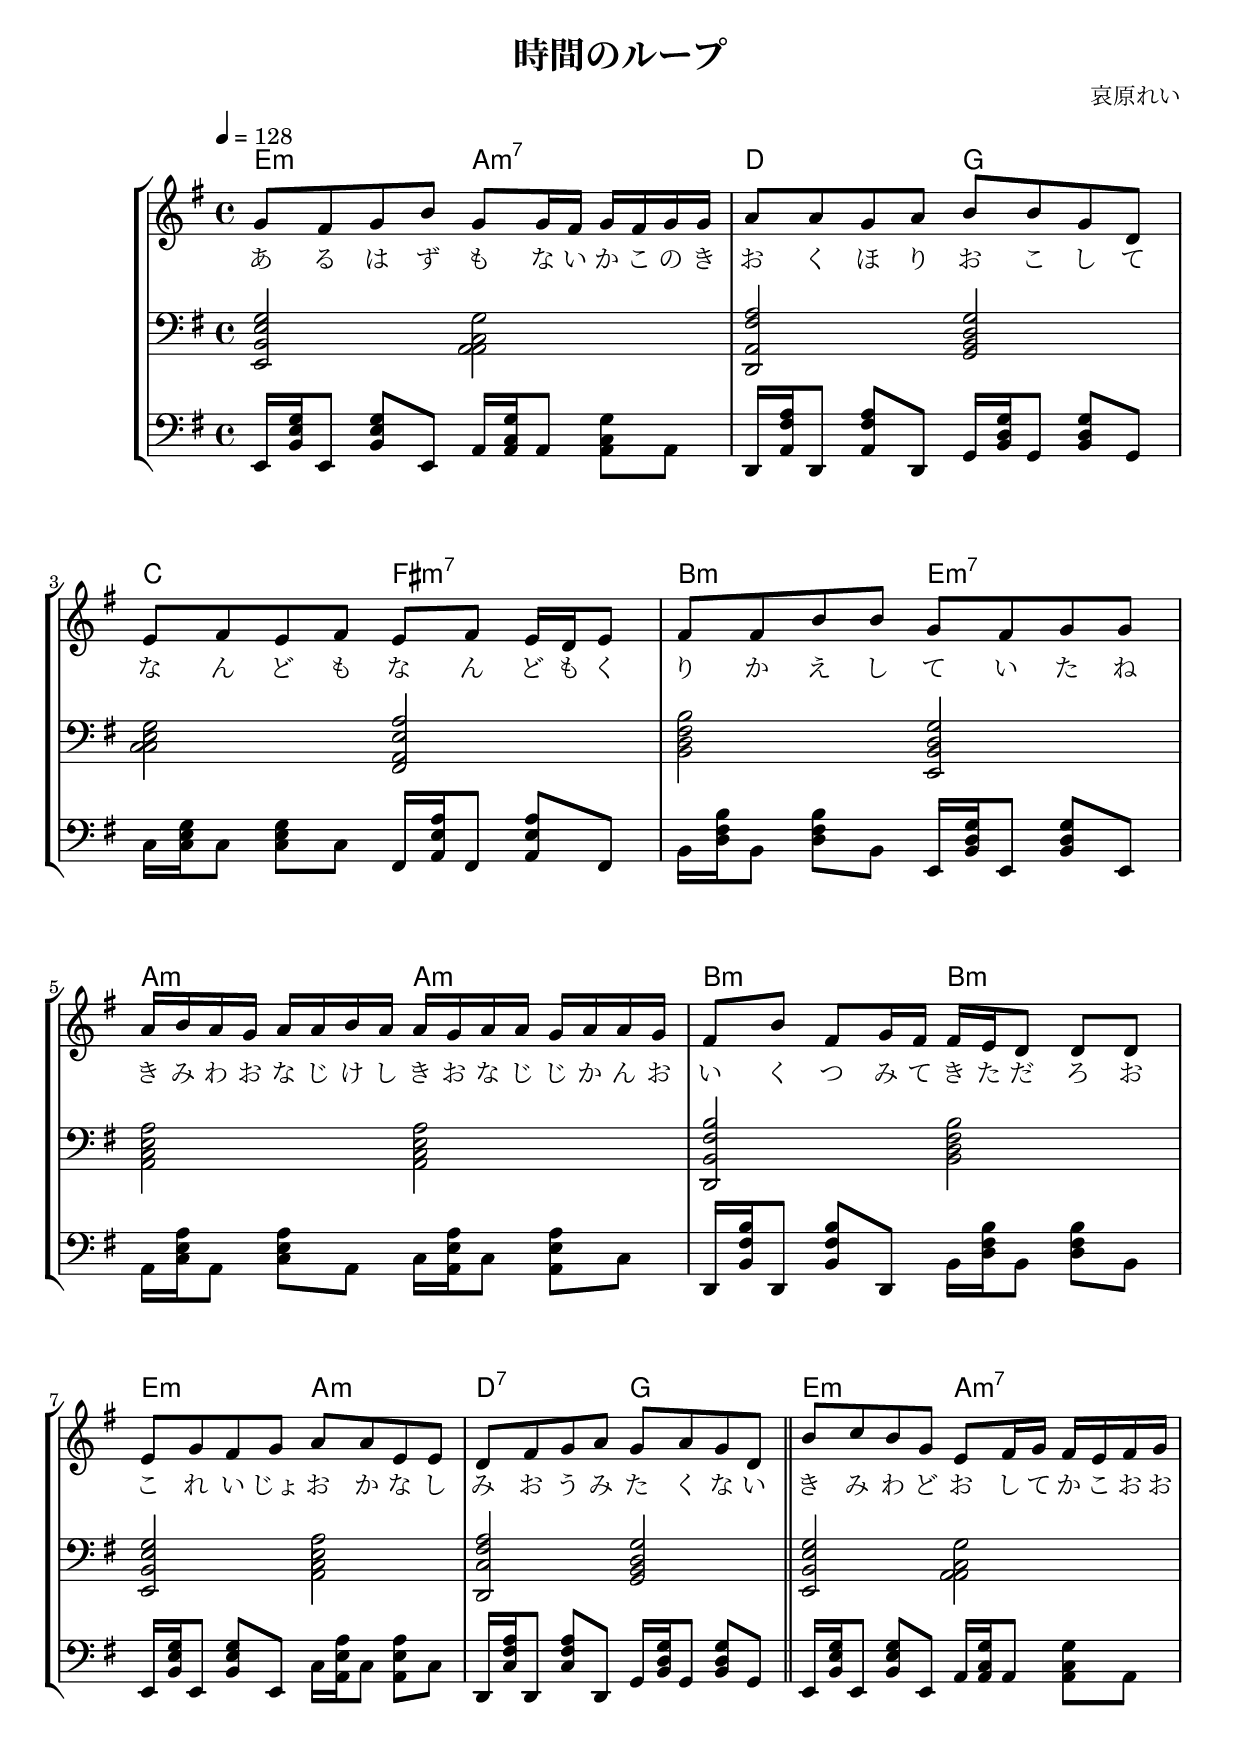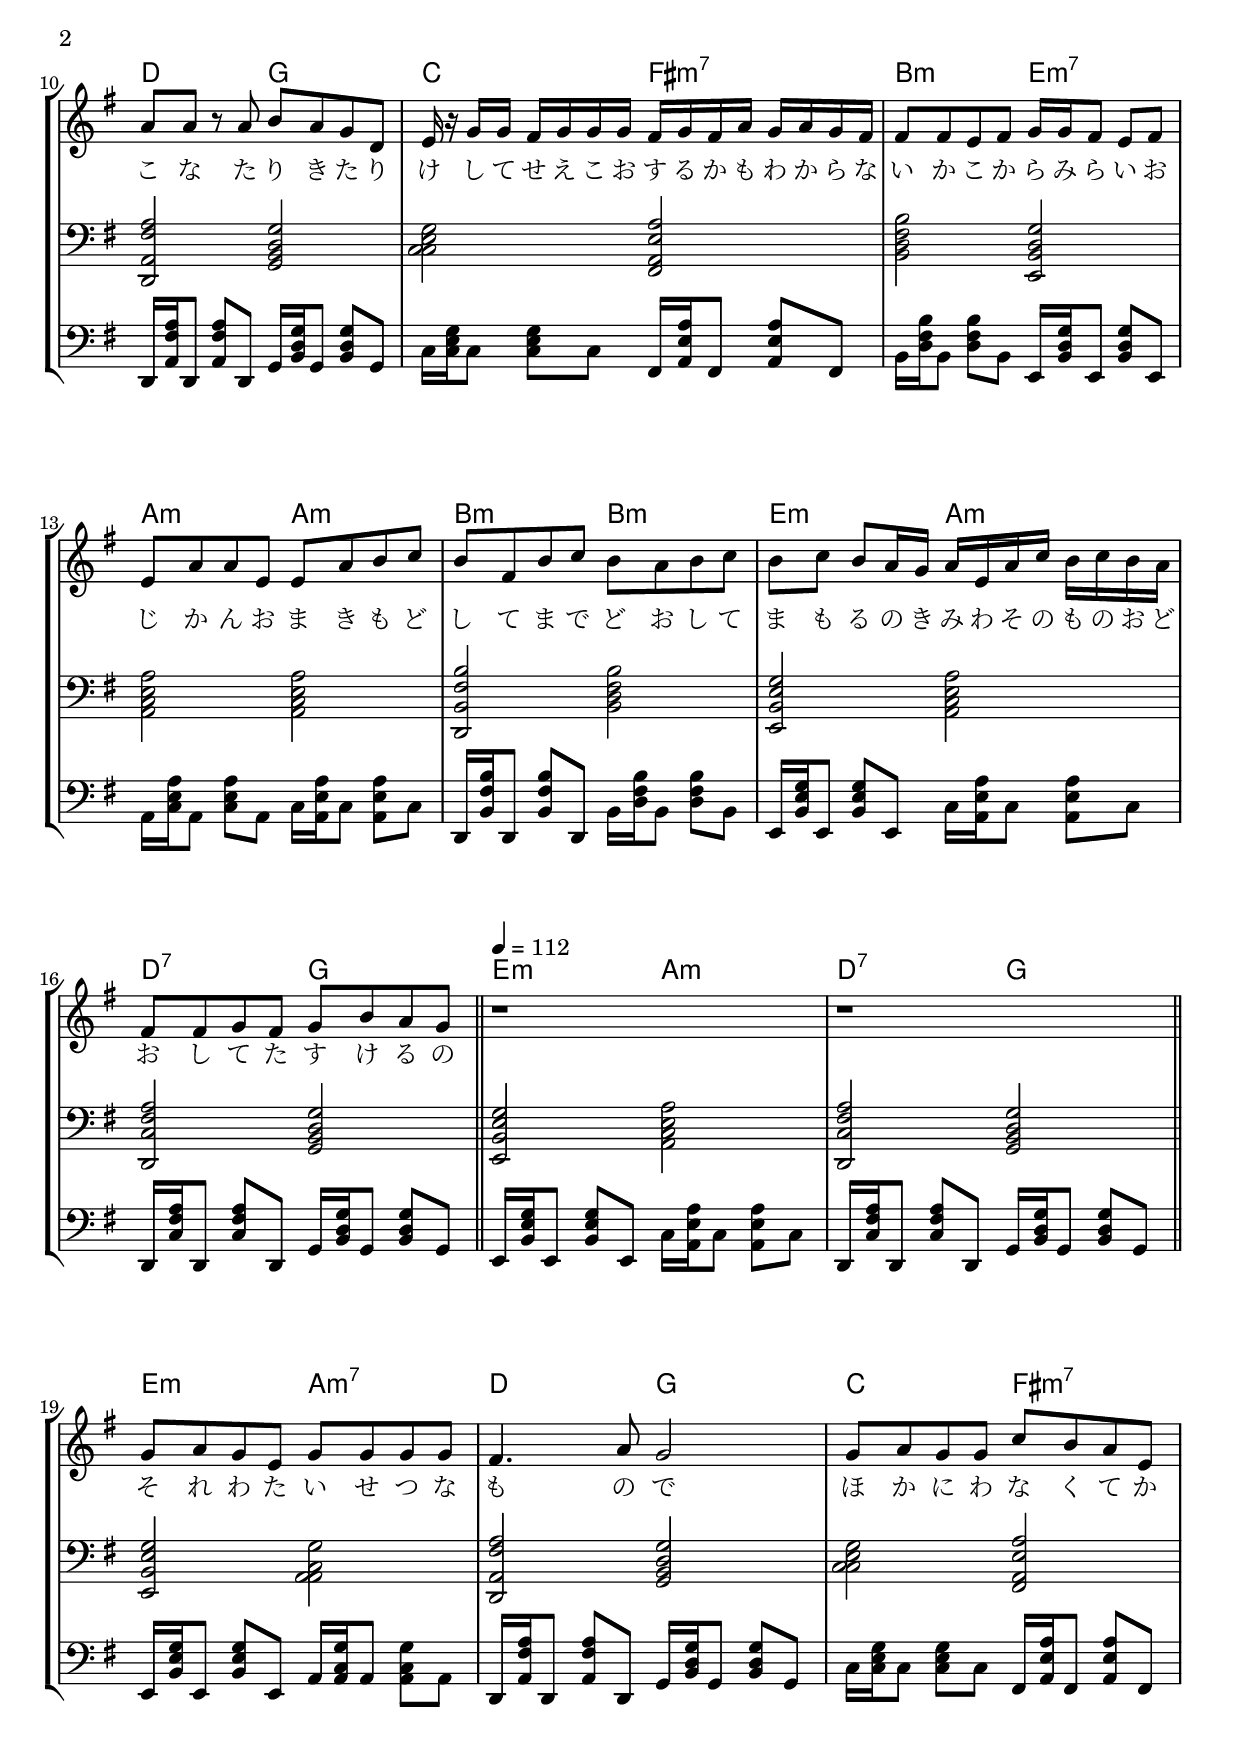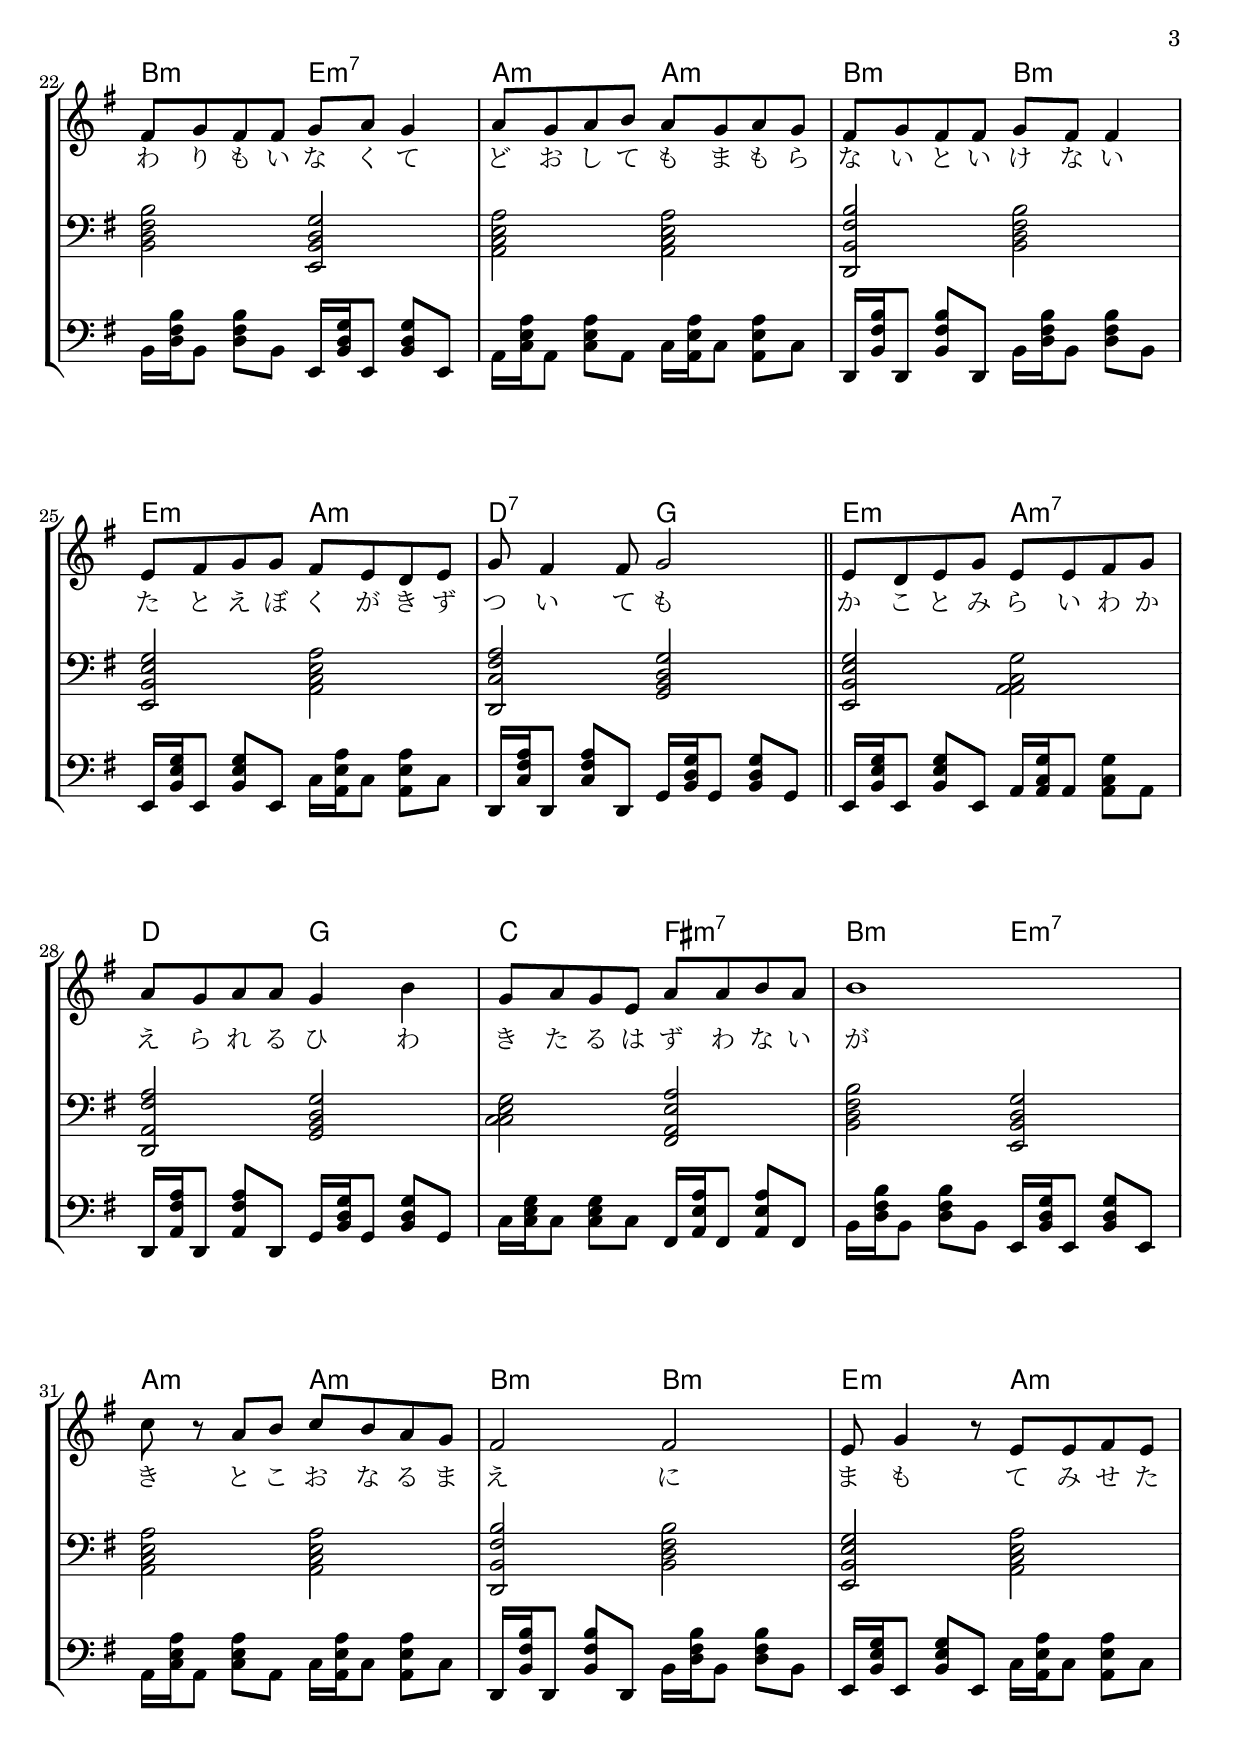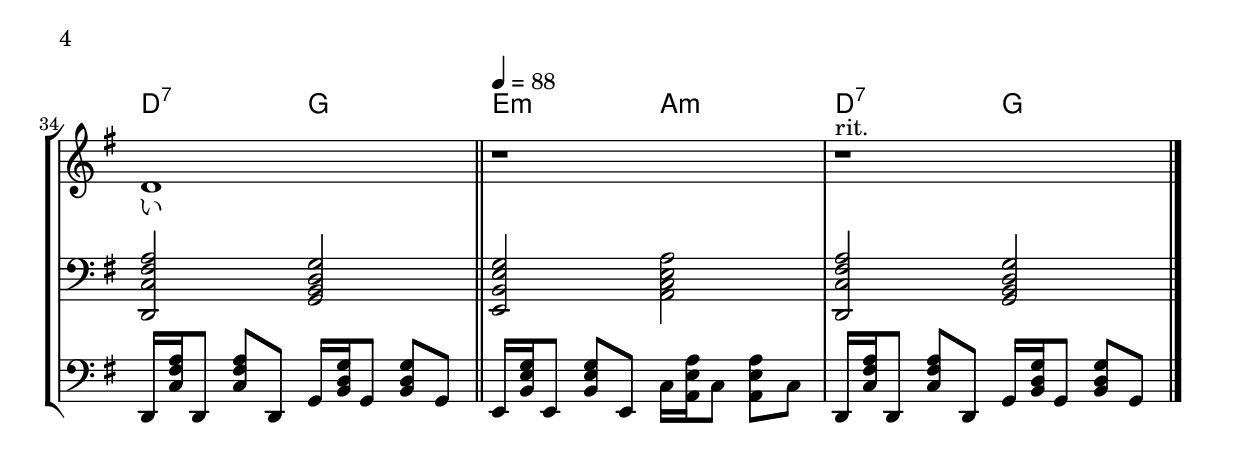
\version "2.12.1"

\header {
	title = \markup {時間のループ}
	composer = \markup \center-column {哀原れい}
}

harmony = \chordmode {
	e2:m a:min7 d g c fis:m7 b:m e:min7 a:m a:m b:m b:m e:m a:m d:7 g 

	e:m a:min7 d g c fis:m7 b:m e:min7 a:m a:m b:m b:m e:m a:m d:7 g 

	e:m a:m d:7 g 

	e:m a:min7 d g c fis:m7 b:m e:min7 a:m a:m b:m b:m e:m a:m d:7 g 

	e:m a:min7 d g c fis:m7 b:m e:min7 a:m a:m b:m b:m e:m a:m d:7 g 

	e:m a:m d:7 g 
}

melody = {
	\set Staff.midiInstrument = #"fss0.32"
		\key g \major
	\tempo 4 = 128
 g'8  fis'8  g'8  b'8  g'8  g'16  fis'16  g'16  fis'16  g'16  g'16 
	a'8  a'8  g'8  a'8  b'8  b'8  g'8  d'8 
	e'8  fis'8  e'8  fis'8  e'8  fis'8  e'16  d'16  e'8 
	fis'8  fis'8  b'8  b'8  g'8  fis'8  g'8  g'8 
	a'16  b'16  a'16  g'16  a'16  a'16  b'16  a'16  a'16  g'16  a'16  a'16  g'16  a'16  a'16  g'16 
	fis'8  b'8  fis'8  g'16  fis'16  fis'16  e'16  d'8  d'8  d'8 
	e'8  g'8  fis'8  g'8  a'8  a'8  e'8  e'8 
	d'8  fis'8  g'8  a'8  g'8  a'8  g'8  d'8
	\set Staff.midiInstrument = #"fss0.32"
	 b'8  c''8  b'8  g'8  e'8  fis'16  g'16  fis'16  e'16  fis'16  g'16 
	a'8  a'8  r8  a'8  b'8  a'8  g'8  d'8 
	e'16  r16  g'16  g'16  fis'16  g'16  g'16  g'16  fis'16  g'16  fis'16  a'16  g'16  a'16  g'16  fis'16 
	fis'8  fis'8  e'8  fis'8  g'16  g'16  fis'8  e'8  fis'8 
	e'8  a'8  a'8  e'8  e'8  a'8  b'8  c''8 
	b'8  fis'8  b'8  c''8  b'8  a'8  b'8  c''8 
	b'8  c''8  b'8  a'16  g'16  a'16  e'16  a'16  c''16  b'16  c''16  b'16  a'16 
	fis'8  fis'8  g'8  fis'8  g'8  b'8  a'8  g'8
	\tempo 4 = 112
	r1 | r1   
	\set Staff.midiInstrument = #"fss0.32"
	 g'8  a'8  g'8  e'8  g'8  g'8  g'8  g'8 
	fis'4.  a'8  g'2 
	g'8  a'8  g'8  g'8  c''8  b'8  a'8  e'8 
	fis'8  g'8  fis'8  fis'8  g'8  a'8  g'4 
	a'8  g'8  a'8  b'8  a'8  g'8  a'8  g'8 
	fis'8  g'8  fis'8  fis'8  g'8  fis'8  fis'4 
	e'8  fis'8  g'8  g'8  fis'8  e'8  d'8  e'8 
	g'8  fis'4  fis'8  g'2
	\set Staff.midiInstrument = #"fss0.34"
	 e'8  d'8  e'8  g'8  e'8  e'8  fis'8  g'8 
	a'8  g'8  a'8  a'8  g'4  b'4 
	g'8  a'8  g'8  e'8  a'8  a'8  b'8  a'8 
	b'1 
	c''8  r8  a'8  b'8  c''8  b'8  a'8  g'8 
	fis'2  fis'2 
	e'8  g'4  r8  e'8  e'8  fis'8  e'8 
	d'1
	\tempo 4 = 88
	r1 | r1^"rit." \bar "|."
}

words = \lyricmode {
	あ  る  は  ず  も  な  い  か  こ  の  き  お  く  ほ  り  お  こ  し  て  な  ん  ど  も  な  ん  ど  も  く  り  か  え  し  て  い  た  ね  き  み  わ  お  な  じ  け  し  き  お  な  じ  じ  か  ん  お  い  く  つ  み  て  き  た  だ  ろ  お  こ  れ  い  じょ  お  か  な  し  み  お  う  み  た  く  な  い  
	き  み  わ  ど  お  し  て  か  こ  お  お  こ  な  た  り  き  た  り  け  し  て  せ  え  こ  お  す  る  か  も  わ  か  ら  な  い  か  こ  か  ら  み  ら  い  お  じ  か  ん  お  ま  き  も  ど  し  て  ま  で  ど  お  し  て  ま  も  る  の  き  み  わ  そ  の  も  の  お  ど  お  し  て  た  す  け  る  の  
	
	そ  れ  わ  た  い  せ  つ  な  も  の  で  ほ  か  に  わ  な  く  て  か  わ  り  も  い  な  く  て  ど  お  し  て  も  ま  も  ら  な  い  と  い  け  な  い  た  と  え  ぼ  く  が  き  ず  つ  い  て  も  
	か  こ  と  み  ら  い  わ  か  え  ら  れ  る  ひ  わ  き  た  る  は  ず  わ  な  い  が  き  と  こ  お  な  る  ま  え  に  ま  も  て  み  せ  た  い  
	
}

tempochange = {
	\tempo 4 = 128
	r1 | r1 | r1 | r1 | r1 | r1 | r1 | r1 \bar "||"
	\tempo 4 = 128
	r1 | r1 | r1 | r1 | r1 | r1 | r1 | r1 \bar "||"
	\tempo 4 = 112
	r1 | r1 \bar "||"
	\tempo 4 = 112
	r1 | r1 | r1 | r1 | r1 | r1 | r1 | r1 \bar "||"
	\tempo 4 = 112
	r1 | r1 | r1 | r1 | r1 | r1 | r1 | r1 \bar "||"
	\tempo 4 = 88
	r1 | \tempo 4 = 66 r2 \tempo 4 = 58 r2 \bar "|."
}

mainacc = {
	\clef bass
	\set Staff.midiInstrument = #"Pad 6 (metallic)"
	\key g \major
	\tempo 4 = 128
	<e, b, e g>2
	<a, a, c g>2
	<d, a, fis a>2
	<g, b, d g>2
	<c c e g>2
	<fis, a, e a>2
	<b, d fis b>2
	<e, b, d g>2
	<a, c e a>2
	<c a, e a>2
	<d, b, fis b>2
	<b, d fis b>2
	<e, b, e g>2
	<c a, e a>2
	<d, c fis a>2
	<g, b, d g>2
	\bar "||"

	\set Staff.midiInstrument = #"Pad 6 (metallic)"
	<e, b, e g>2
	<a, a, c g>2
	<d, a, fis a>2
	<g, b, d g>2
	<c c e g>2
	<fis, a, e a>2
	<b, d fis b>2
	<e, b, d g>2
	<a, c e a>2
	<c a, e a>2
	<d, b, fis b>2
	<b, d fis b>2
	<e, b, e g>2
	<c a, e a>2
	<d, c fis a>2
	<g, b, d g>2
	\bar "||"

	\set Staff.midiInstrument = #"Pad 6 (metallic)"
	\tempo 4 = 112
	<e, b, e g>2
	<c a, e a>2
	<d, c fis a>2
	<g, b, d g>2
	\bar "||"

	\set Staff.midiInstrument = #"Pad 6 (metallic)"
	<e, b, e g>2
	<a, a, c g>2
	<d, a, fis a>2
	<g, b, d g>2
	<c c e g>2
	<fis, a, e a>2
	<b, d fis b>2
	<e, b, d g>2
	<a, c e a>2
	<c a, e a>2
	<d, b, fis b>2
	<b, d fis b>2
	<e, b, e g>2
	<c a, e a>2
	<d, c fis a>2
	<g, b, d g>2
	\bar "||"

	\set Staff.midiInstrument = #"Pad 6 (metallic)"
	<e, b, e g>2
	<a, a, c g>2
	<d, a, fis a>2
	<g, b, d g>2
	<c c e g>2
	<fis, a, e a>2
	<b, d fis b>2
	<e, b, d g>2
	<a, c e a>2
	<c a, e a>2
	<d, b, fis b>2
	<b, d fis b>2
	<e, b, e g>2
	<c a, e a>2
	<d, c fis a>2
	<g, b, d g>2
	\bar "||"

	\set Staff.midiInstrument = #"Lead 6 (voice)"
	\tempo 4 = 88
	<e, b, e g>2
	<c a, e a>2
	<d, c fis a>2
	<g, b, d g>2
	\bar "|."
}

subacc = {
	\clef bass
	\set Staff.midiInstrument = #"Electric Bass (pick)"
	\key g \major
	\tempo 4 = 128
	e,16 <b, e g>16 e,8 <b, e g>8 e,8
	a,16 <a, c g>16 a,8 <a, c g>8 a,8
	d,16 <a, fis a>16 d,8 <a, fis a>8 d,8
	g,16 <b, d g>16 g,8 <b, d g>8 g,8
	c16 <c e g>16 c8 <c e g>8 c8
	fis,16 <a, e a>16 fis,8 <a, e a>8 fis,8
	b,16 <d fis b>16 b,8 <d fis b>8 b,8
	e,16 <b, d g>16 e,8 <b, d g>8 e,8
	a,16 <c e a>16 a,8 <c e a>8 a,8
	c16 <a, e a>16 c8 <a, e a>8 c8
	d,16 <b, fis b>16 d,8 <b, fis b>8 d,8
	b,16 <d fis b>16 b,8 <d fis b>8 b,8
	e,16 <b, e g>16 e,8 <b, e g>8 e,8
	c16 <a, e a>16 c8 <a, e a>8 c8
	d,16 <c fis a>16 d,8 <c fis a>8 d,8
	g,16 <b, d g>16 g,8 <b, d g>8 g,8
	\bar "||"

	\set Staff.midiInstrument = #"Electric Bass (pick)"
	e,16 <b, e g>16 e,8 <b, e g>8 e,8
	a,16 <a, c g>16 a,8 <a, c g>8 a,8
	d,16 <a, fis a>16 d,8 <a, fis a>8 d,8
	g,16 <b, d g>16 g,8 <b, d g>8 g,8
	c16 <c e g>16 c8 <c e g>8 c8
	fis,16 <a, e a>16 fis,8 <a, e a>8 fis,8
	b,16 <d fis b>16 b,8 <d fis b>8 b,8
	e,16 <b, d g>16 e,8 <b, d g>8 e,8
	a,16 <c e a>16 a,8 <c e a>8 a,8
	c16 <a, e a>16 c8 <a, e a>8 c8
	d,16 <b, fis b>16 d,8 <b, fis b>8 d,8
	b,16 <d fis b>16 b,8 <d fis b>8 b,8
	e,16 <b, e g>16 e,8 <b, e g>8 e,8
	c16 <a, e a>16 c8 <a, e a>8 c8
	d,16 <c fis a>16 d,8 <c fis a>8 d,8
	g,16 <b, d g>16 g,8 <b, d g>8 g,8
	\bar "||"

	\set Staff.midiInstrument = #"Electric Bass (pick)"
	\tempo 4 = 112
	e,16 <b, e g>16 e,8 <b, e g>8 e,8
	c16 <a, e a>16 c8 <a, e a>8 c8
	d,16 <c fis a>16 d,8 <c fis a>8 d,8
	g,16 <b, d g>16 g,8 <b, d g>8 g,8
	\bar "||"

	\set Staff.midiInstrument = #"Electric Bass (pick)"
	e,16 <b, e g>16 e,8 <b, e g>8 e,8
	a,16 <a, c g>16 a,8 <a, c g>8 a,8
	d,16 <a, fis a>16 d,8 <a, fis a>8 d,8
	g,16 <b, d g>16 g,8 <b, d g>8 g,8
	c16 <c e g>16 c8 <c e g>8 c8
	fis,16 <a, e a>16 fis,8 <a, e a>8 fis,8
	b,16 <d fis b>16 b,8 <d fis b>8 b,8
	e,16 <b, d g>16 e,8 <b, d g>8 e,8
	a,16 <c e a>16 a,8 <c e a>8 a,8
	c16 <a, e a>16 c8 <a, e a>8 c8
	d,16 <b, fis b>16 d,8 <b, fis b>8 d,8
	b,16 <d fis b>16 b,8 <d fis b>8 b,8
	e,16 <b, e g>16 e,8 <b, e g>8 e,8
	c16 <a, e a>16 c8 <a, e a>8 c8
	d,16 <c fis a>16 d,8 <c fis a>8 d,8
	g,16 <b, d g>16 g,8 <b, d g>8 g,8
	\bar "||"

	\set Staff.midiInstrument = #"Electric Bass (pick)"
	e,16 <b, e g>16 e,8 <b, e g>8 e,8
	a,16 <a, c g>16 a,8 <a, c g>8 a,8
	d,16 <a, fis a>16 d,8 <a, fis a>8 d,8
	g,16 <b, d g>16 g,8 <b, d g>8 g,8
	c16 <c e g>16 c8 <c e g>8 c8
	fis,16 <a, e a>16 fis,8 <a, e a>8 fis,8
	b,16 <d fis b>16 b,8 <d fis b>8 b,8
	e,16 <b, d g>16 e,8 <b, d g>8 e,8
	a,16 <c e a>16 a,8 <c e a>8 a,8
	c16 <a, e a>16 c8 <a, e a>8 c8
	d,16 <b, fis b>16 d,8 <b, fis b>8 d,8
	b,16 <d fis b>16 b,8 <d fis b>8 b,8
	e,16 <b, e g>16 e,8 <b, e g>8 e,8
	c16 <a, e a>16 c8 <a, e a>8 c8
	d,16 <c fis a>16 d,8 <c fis a>8 d,8
	g,16 <b, d g>16 g,8 <b, d g>8 g,8
	\bar "||"

	\set Staff.midiInstrument = #"Electric Bass (pick)"
	\tempo 4 = 88
	e,16 <b, e g>16 e,8 <b, e g>8 e,8
	c16 <a, e a>16 c8 <a, e a>8 c8
	d,16 <c fis a>16 d,8 <c fis a>8 d,8
	g,16 <b, d g>16 g,8 <b, d g>8 g,8
	\bar "|."
}

percA = {
	\drummode {
	r1  |r2. hho4  |r1  |r2. hho4  |r1  |r2. hho4  |r1  |r2. hho4  \bar "||"
	hh4 hh4 hh4 hh4  |hh4 hh4 hh4 hh4  |hh4 hh4 hh4 hh4  |hh4 hh4 hh4 hh4  |hh4 hh4 hh4 hh4  |hh4 hh4 hh4 hh4  |hh4 hh4 hh4 hh4  |hh4 hh4 hh4 hh4  \bar "||"
	r1 |r1 \bar "||"
	\times 16/12{ hh8. hh8. hh8. hh8. } |\times 16/12{ hh8. hh8. hh8. hh8. } |\times 16/12{ hh8. hh8. hh8. hh8. } |\times 16/12{ hh8. hh8. hh8. hh8. } |\times 16/12{ hh8. hh8. hh8. hh8. } |\times 16/12{ hh8. hh8. hh8. hh8. } |\times 16/12{ hh8. hh8. hh8. hh8. } |\times 16/12{ r8. hh4 hh8 hh8. } \bar "||"
	r1  |r2. hho4  |r1  |r2. hho4  |r1  |r2. hho4  |r1  |r2. hho4  \bar "||"
	\times 16/12{ cymr8. cymr8 cymr16 cymr8. cymr8 cymr16 } |\times 16/12{ cymr8. cymr8 cymr4. r16 } \bar "|."
	}
}

percB = {
	\drummode {
	r16 hhp16 hhp8 hhp16 hhp8 hhp2 r16  |r16 hhp16 hhp8 hhp16 hhp8 hhp2 r16  |r16 hhp16 hhp8 hhp16 hhp8 hhp2 r16  |r16 hhp16 hhp8 hhp16 hhp8 hhp2 r16  |r16 hhp16 hhp8 hhp16 hhp8 hhp2 r16  |r16 hhp16 hhp8 hhp16 hhp8 hhp2 r16  |r16 hhp16 hhp8 hhp16 hhp8 hhp2 r16  |r16 hhp16 hhp8 hhp16 hhp8 hhp2 hhp16  \bar "||"
	r8 ss4 ss4 ss4 ss8  |r8 ss4 ss8 ss8. ss8. ss8  |r8 ss4 ss4 ss4 ss8  |r8 ss4 ss8 ss8. ss8. ss8  |r8 ss4 ss4 ss4 ss8  |r8 ss4 ss8 ss8. ss8. ss8  |r8 ss4 ss4 ss4 ss8  |r8 ss4 ss8 ss8. ss8. ss8  \bar "||"
	r1 |r1 \bar "||"
	\times 16/12{ r8. sn4. sn8. } |\times 16/12{ r8. sn4. sn8 sn16 } |\times 16/12{ r8. sn4. sn8. } |\times 16/12{ r8. sn4. sn8 sn16 } |\times 16/12{ r8. sn4. sn8. } |\times 16/12{ r8. sn4. sn8 sn16 } |\times 16/12{ r8. sn4. sn8. } |\times 16/12{ sn16 sn4 r16 sn8 sn4 } \bar "||"
	r16 hhp16 hhp8 hhp16 hhp8 hhp2 r16  |r16 hhp16 hhp8 hhp16 hhp8 hhp2 r16  |r16 hhp16 hhp8 hhp16 hhp8 hhp2 r16  |r16 hhp16 hhp8 hhp16 hhp8 hhp2 r16  |r16 hhp16 hhp8 hhp16 hhp8 hhp2 r16  |r16 hhp16 hhp8 hhp16 hhp8 hhp2 r16  |r16 hhp16 hhp8 hhp16 hhp8 hhp2 r16  |r16 hhp16 hhp8 hhp16 hhp8 hhp2 hhp16  \bar "||"
	\times 16/12{ r2 r8 hhp8 } |\times 16/12{ r2. } \bar "|."
	}
}

percC = {
	\drummode {
	hh8. hh8. hh2 r8  |hh8. hh8. hh2 hh8  |hh8. hh8. hh2 r8  |hh8. hh8. hh2 hh8  |hh8. hh8. hh2 r8  |hh8. hh8. hh2 hh8  |hh8. hh8. hh2 r8  |hh8. hh8. hh4 hh4 hh8  \bar "||"
	r8 hhp4 hhp4 hhp4 hhp8  |r8 hhp4 hhp4 hhp4 hhp8  |r8 hhp4 hhp4 hhp4 hhp8  |r8 hhp4 hhp4 hhp4 hhp8  |r8 hhp4 hhp4 hhp4 hhp8  |r8 hhp4 hhp4 hhp4 hhp8  |r8 hhp4 hhp4 hhp4 hhp8  |r8 hhp4 hhp4 hhp4 hhp8  \bar "||"
	r1 |r1 \bar "||"
	\times 16/12{ bd4 r16 bd16 bd4. } |\times 16/12{ bd4 r16 bd16 bd4. } |\times 16/12{ bd4 r16 bd16 bd4. } |\times 16/12{ bd4 r16 bd16 bd4. } |\times 16/12{ bd4 r16 bd16 bd4. } |\times 16/12{ bd4 r16 bd16 bd4. } |\times 16/12{ bd4 r16 bd16 bd4. } |\times 16/12{ r8 bd16 bd8 bd16 bd8 bd16 bd8 bd16 } \bar "||"
	hh8. hh8. hh2 r8  |hh8. hh8. hh2 hh8  |hh8. hh8. hh2 r8  |hh8. hh8. hh2 hh8  |hh8. hh8. hh2 r8  |hh8. hh8. hh2 hh8  |hh8. hh8. hh2 r8  |hh8. hh8. hh4 hh4 hh8  \bar "||"
	\times 16/12{ bd4. bd4 r16 bd16 } |\times 16/12{ bd4 r16 bd16 bd4. } \bar "|."
	}
}

percD = {
	\drummode {
	r2 ss2  |r2 ss2  |r2 ss2  |r2 ss2  |r2 ss2  |r2 ss2  |r2 ss2  |r2 ss2  \bar "||"
	bd2 bd4. r16 bd16  |bd4 bd4 bd4 bd8. bd16  |bd2 bd4. r16 bd16  |bd4 bd4 bd4 bd8. bd16  |bd2 bd4. r16 bd16  |bd4 bd4 bd4 bd8. bd16  |bd2 bd4. r16 bd16  |bd4 bd4 bd4 bd8. bd16  \bar "||"
	r1 |r1 \bar "||"
	\times 16/12{ r8 hhp8. hhp8. hhp8. hhp16 } |\times 16/12{ r8 hhp8. hhp8. hhp8. hhp16 } |\times 16/12{ r8 hhp8. hhp8. hhp8. hhp16 } |\times 16/12{ r8 hhp8. hhp8. hhp8. hhp16 } |\times 16/12{ r8 hhp8. hhp8. hhp8. hhp16 } |\times 16/12{ r8 hhp8. hhp8. hhp8. hhp16 } |\times 16/12{ r8 hhp8. hhp8. hhp8. hhp16 } |\times 16/12{ r4 r16 hhp4 r16 hhp8 } \bar "||"
	r2 ss2  |r2 ss2  |r2 ss2  |r2 ss2  |r2 ss2  |r2 ss2  |r2 ss2  |r2 ss2  \bar "||"
	\times 16/12{ r2. } |\times 16/12{ rb2. } \bar "|."
	}
}

percE = {
	\drummode {
	bd2 r8 bd4 bd8  |bd4. bd4 bd4 bd8  |bd2 r8 bd4 bd8  |bd4. bd4 bd4 bd8  |bd2 r8 bd4 bd8  |bd4. bd4 bd4 bd8  |bd2 r8 bd4 bd8  |bd4. bd4 bd4.  \bar "||"
	r1 | r1 | r1 | r1 | r1 | r1 | r1 | r1 \bar "||"
	r1 |r1 \bar "||"
	\times 16/12{ r2. } |r1 |r1 |r1 |\times 16/12{ r2. } |r1 |r1 |\times 16/12{ r2 r8. hho16 } \bar "||"
	bd2 r8 bd4 bd8  |bd4. bd4 bd4 bd8  |bd2 r8 bd4 bd8  |bd4. bd4 bd4 bd8  |bd2 r8 bd4 bd8  |bd4. bd4 bd4 bd8  |bd2 r8 bd4 bd8  |bd4. bd4 bd4.  \bar "||"
	r1 |\times 16/12{ r4. sn8 sn4 } \bar "|."
	}
}

percF = {
	\drummode {
	r1 | r1 | r1 | r1 | r1 | r1 | r1 | r1 \bar "||"
	r1 | r1 | r1 | r1 | r1 | r1 | r1 | r1 \bar "||"
	r1 | r1 \bar "||"
	r1 | r1 | r1 | r1 | r1 | r1 | r1 | r1 \bar "||"
	r1 | r1 | r1 | r1 | r1 | r1 | r1 | r1 \bar "||"
	r1 |\times 16/12{ r2 r16 tommh16 tommh8 } \bar "|."
	}
}

percG = {
	\drummode {
	r1 | r1 | r1 | r1 | r1 | r1 | r1 | r1 \bar "||"
	r1 | r1 | r1 | r1 | r1 | r1 | r1 | r1 \bar "||"
	r1 | r1 \bar "||"
	r1 | r1 | r1 | r1 | r1 | r1 | r1 | r1 \bar "||"
	r1 | r1 | r1 | r1 | r1 | r1 | r1 | r1 \bar "||"
	r1 |\times 16/12{ r2 r8. toml16 } \bar "|."
	}
}

\score {
	<<
		\new StaffGroup <<
			\new ChordNames {\harmony}
			\new Voice = "melody" {\melody}
			\new Lyrics \lyricsto "melody" \words
			\new Staff = "mainacc" {\mainacc}
			\new Staff = "subacc" {\subacc}
		>>
	>>
	\layout { }
}
